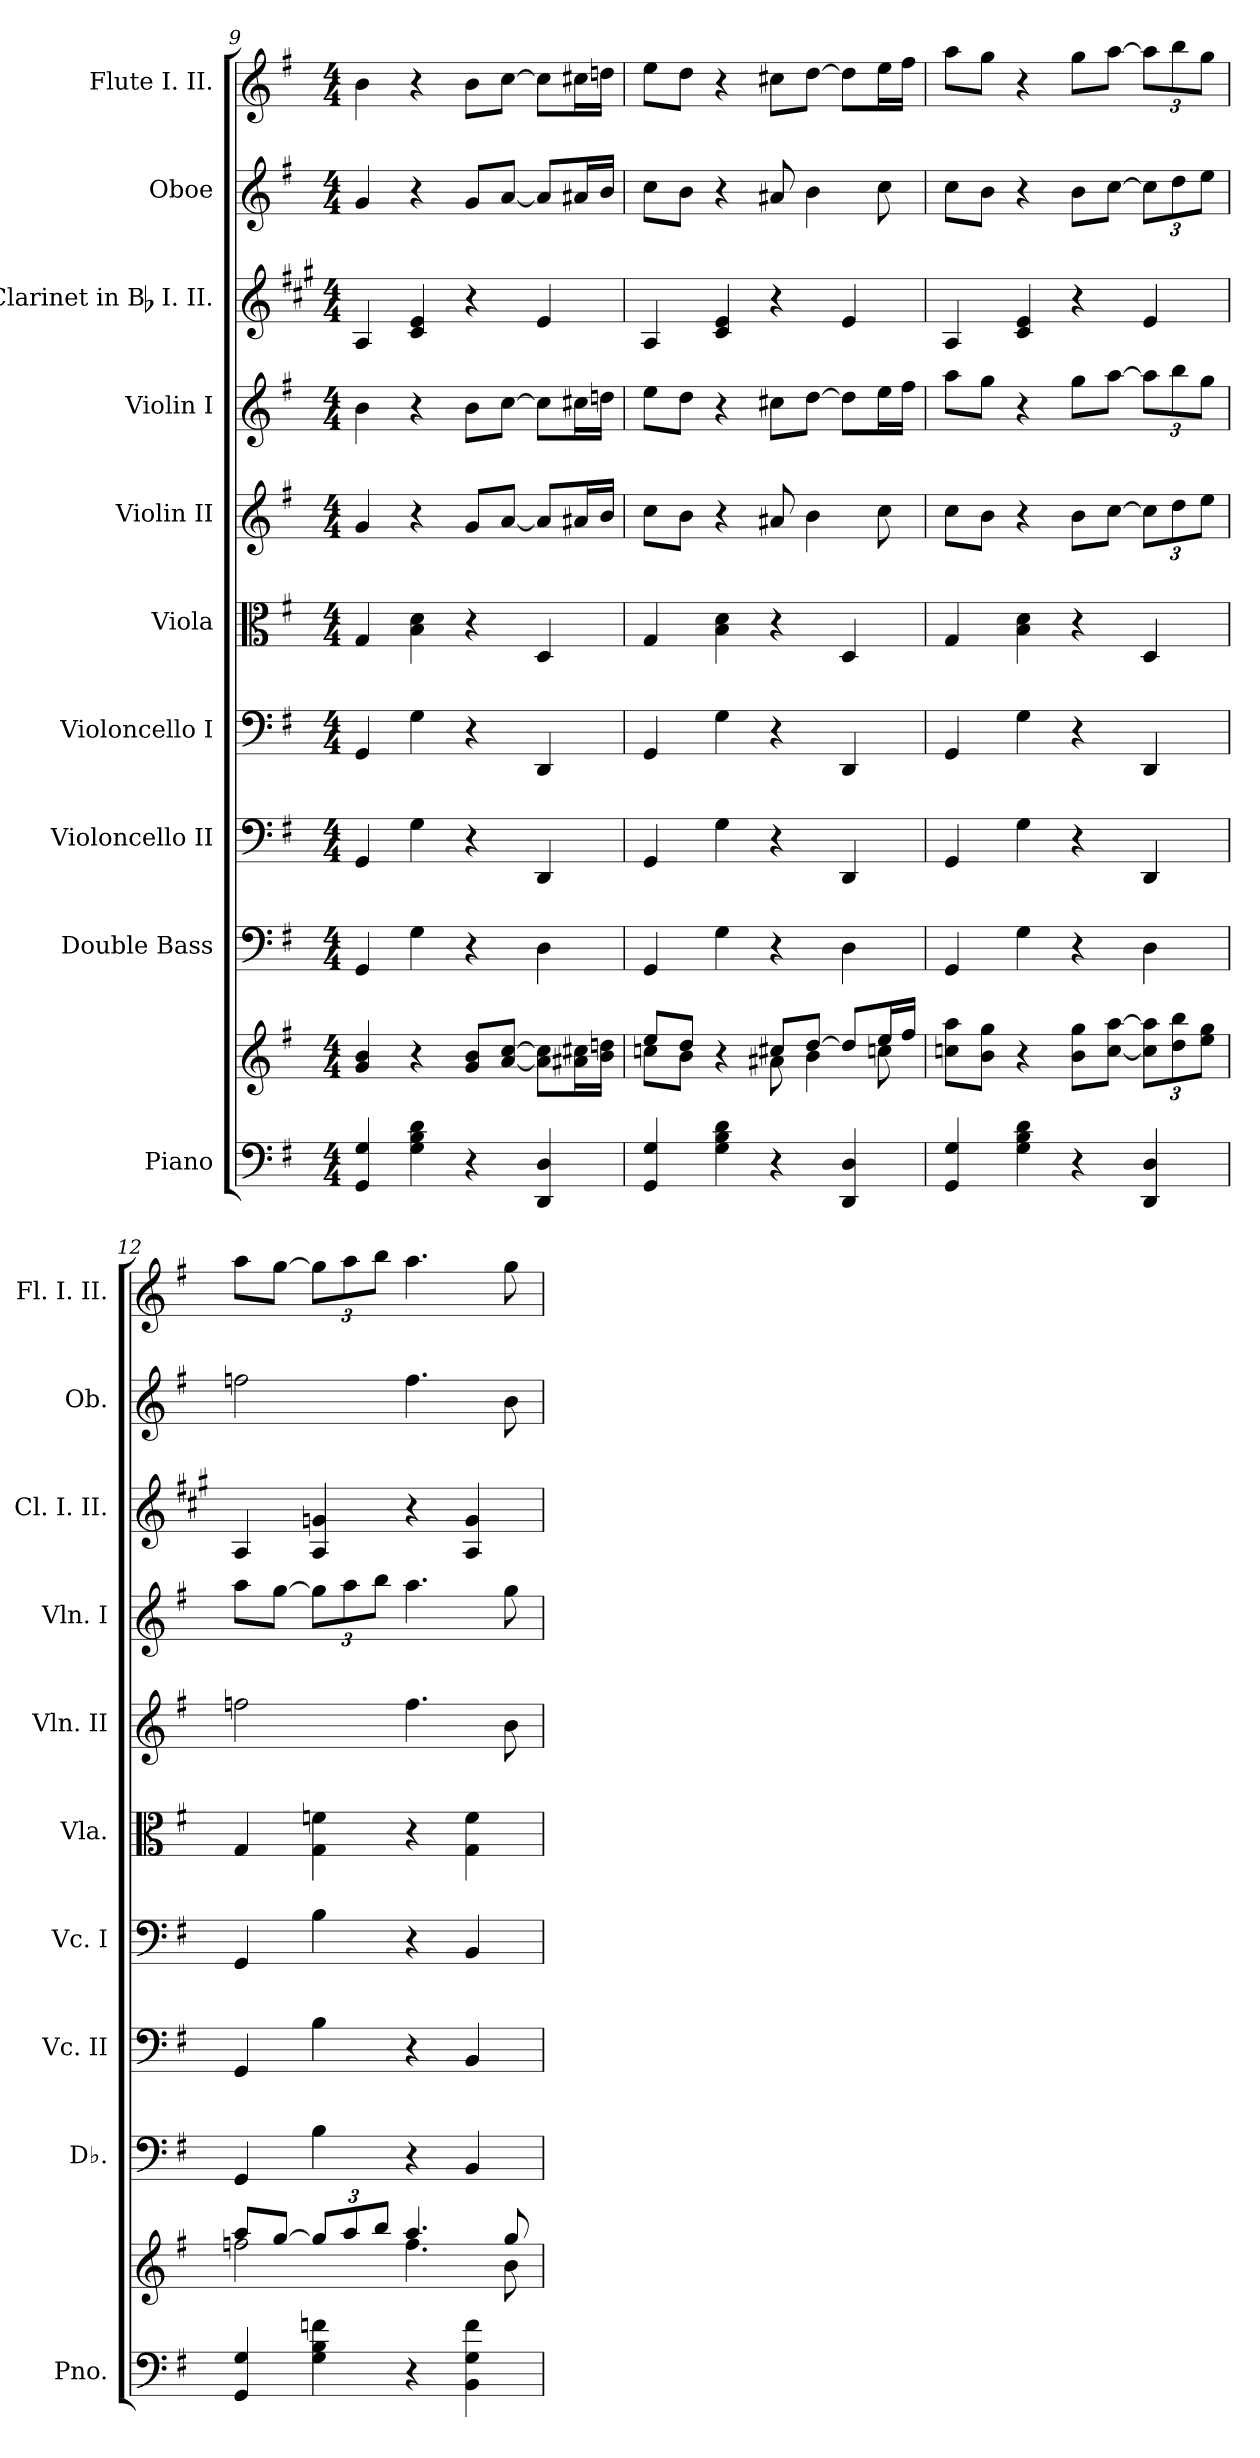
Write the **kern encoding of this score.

**kern	**kern	**kern	**kern	**kern	**kern	**kern	**kern	**kern	**kern	**kern
*part10	*part10	*part9	*part8	*part7	*part6	*part5	*part4	*part3	*part2	*part1
*staff11	*staff10	*staff9	*staff8	*staff7	*staff6	*staff5	*staff4	*staff3	*staff2	*staff1
*I"Piano	*	*I"Double Bass	*I"Violoncello II	*I"Violoncello I	*I"Viola	*I"Violin II	*I"Violin I	*I"Clarinet in Bb I. II.	*I"Oboe	*I"Flute I. II.
*I'Pno.	*	*I'Db.	*I'Vc. II	*I'Vc. I	*I'Vla.	*I'Vln. II	*I'Vln. I	*I'Cl. I. II.	*I'Ob.	*I'Fl. I. II.
*clefF4	*clefG2	*clefF4	*clefF4	*clefF4	*clefC3	*clefG2	*clefG2	*clefG2	*clefG2	*clefG2
*	*	*ITrd7c12	*	*	*	*	*	*ITrd1c2	*	*
*k[f#]	*k[f#]	*k[f#]	*k[f#]	*k[f#]	*k[f#]	*k[f#]	*k[f#]	*k[f#]	*k[f#]	*k[f#]
*G:	*G:	*G:	*G:	*G:	*G:	*G:	*G:	*G:	*G:	*G:
*M4/4	*M4/4	*M4/4	*M4/4	*M4/4	*M4/4	*M4/4	*M4/4	*M4/4	*M4/4	*M4/4
=9	=9	=9	=9	=9	=9	=9	=9	=9	=9	=9
4GG/ 4G/	4g/ 4b/	4GGG/	4GG/	4GG/	4G/	4g/	4b\	4G/	4g/	4b\
4G\ 4B\ 4d\	4r	4GG\	4G\	4G\	4B\ 4d\	4r	4r	4B/ 4d/	4r	4r
4r	8g/ 8b/L	4r	4r	4r	4r	8g/L	8b\L	4r	8g/L	8b\L
.	[8a/ [8cc/J	.	.	.	.	[8a/J	[8cc\J	.	[8a/J	[8cc\J
4DD/ 4D/	8a\] 8cc\]L	4DD\	4DD/	4DD/	4D/	8a/L]	8cc\L]	4d/	8a/L]	8cc\L]
.	16a#X\ 16cc#X\L	.	.	.	.	16a#X/L	16cc#X\L	.	16a#X/L	16cc#X\L
.	16b\ 16ddn\JJ	.	.	.	.	16b/JJ	16ddn\JJ	.	16b/JJ	16ddn\JJ
!!LO:PB:g=z
=10	=10	=10	=10	=10	=10	=10	=10	=10	=10	=10
*	*^	*	*	*	*	*	*	*	*	*
4GG/ 4G/	8ee/L	8ccn\L	4GGG/	4GG/	4GG/	4G/	8cc\L	8ee\L	4G/	8cc\L	8ee\L
.	8dd/J	8b\J	.	.	.	.	8b\J	8dd\J	.	8b\J	8dd\J
4G\ 4B\ 4d\	4r	4ryy	4GG\	4G\	4G\	4B\ 4d\	4r	4r	4B/ 4d/	4r	4r
4r	8cc#X/L	8a#X\	4r	4r	4r	4r	8a#X/	8cc#X\L	4r	8a#X/	8cc#X\L
.	[8dd/J	4b\	.	.	.	.	4b\	[8dd\J	.	4b\	[8dd\J
4DD/ 4D/	8dd/L]	.	4DD\	4DD/	4DD/	4D/	.	8dd\L]	4d/	.	8dd\L]
.	16ee/L	8ccn\	.	.	.	.	8cc\	16ee\L	.	8cc\	16ee\L
.	16ff#/JJ	.	.	.	.	.	.	16ff#\JJ	.	.	16ff#\JJ
*	*v	*v	*	*	*	*	*	*	*	*	*
=11	=11	=11	=11	=11	=11	=11	=11	=11	=11	=11
4GG/ 4G/	8ccn\ 8aa\L	4GGG/	4GG/	4GG/	4G/	8cc\L	8aa\L	4G/	8cc\L	8aa\L
.	8b\ 8gg\J	.	.	.	.	8b\J	8gg\J	.	8b\J	8gg\J
4G\ 4B\ 4d\	4r	4GG\	4G\	4G\	4B\ 4d\	4r	4r	4B/ 4d/	4r	4r
4r	8b\ 8gg\L	4r	4r	4r	4r	8b\L	8gg\L	4r	8b\L	8gg\L
.	[8cc\ [8aa\J	.	.	.	.	[8cc\J	[8aa\J	.	[8cc\J	[8aa\J
*	*Xbrackettup	*	*	*	*	*Xbrackettup	*Xbrackettup	*	*Xbrackettup	*Xbrackettup
4DD/ 4D/	12cc\] 12aa\]L	4DD\	4DD/	4DD/	4D/	12cc\L]	12aa\L]	4d/	12cc\L]	12aa\L]
.	12dd\ 12bb\	.	.	.	.	12dd\	12bb\	.	12dd\	12bb\
.	12ee\ 12gg\J	.	.	.	.	12ee\J	12gg\J	.	12ee\J	12gg\J
=12	=12	=12	=12	=12	=12	=12	=12	=12	=12	=12
*	*^	*	*	*	*	*	*	*	*	*
4GG/ 4G/	8aa/L	2ffn\	4GGG/	4GG/	4GG/	4G/	2ffn\	8aa\L	4G/	2ffn\	8aa\L
.	[8gg/J	.	.	.	.	.	.	[8gg\J	.	.	[8gg\J
4G\ 4B\ 4fn\	12gg/L]	.	4BB\	4B\	4B\	4G\ 4fn\	.	12gg\L]	4G/ 4fn/	.	12gg\L]
.	12aa/	.	.	.	.	.	.	12aa\	.	.	12aa\
.	12bb/J	.	.	.	.	.	.	12bb\J	.	.	12bb\J
4r	4.aa/	4.ff\	4r	4r	4r	4r	4.ff\	4.aa\	4r	4.ff\	4.aa\
4BB\ 4G\ 4f\	.	.	4BBB/	4BB/	4BB/	4G\ 4f\	.	.	4G/ 4f/	.	.
.	8gg/	8b\	.	.	.	.	8b\	8gg\	.	8b\	8gg\
*	*v	*v	*	*	*	*	*	*	*	*	*
=	=	=	=	=	=	=	=	=	=	=
*-	*-	*-	*-	*-	*-	*-	*-	*-	*-	*-
